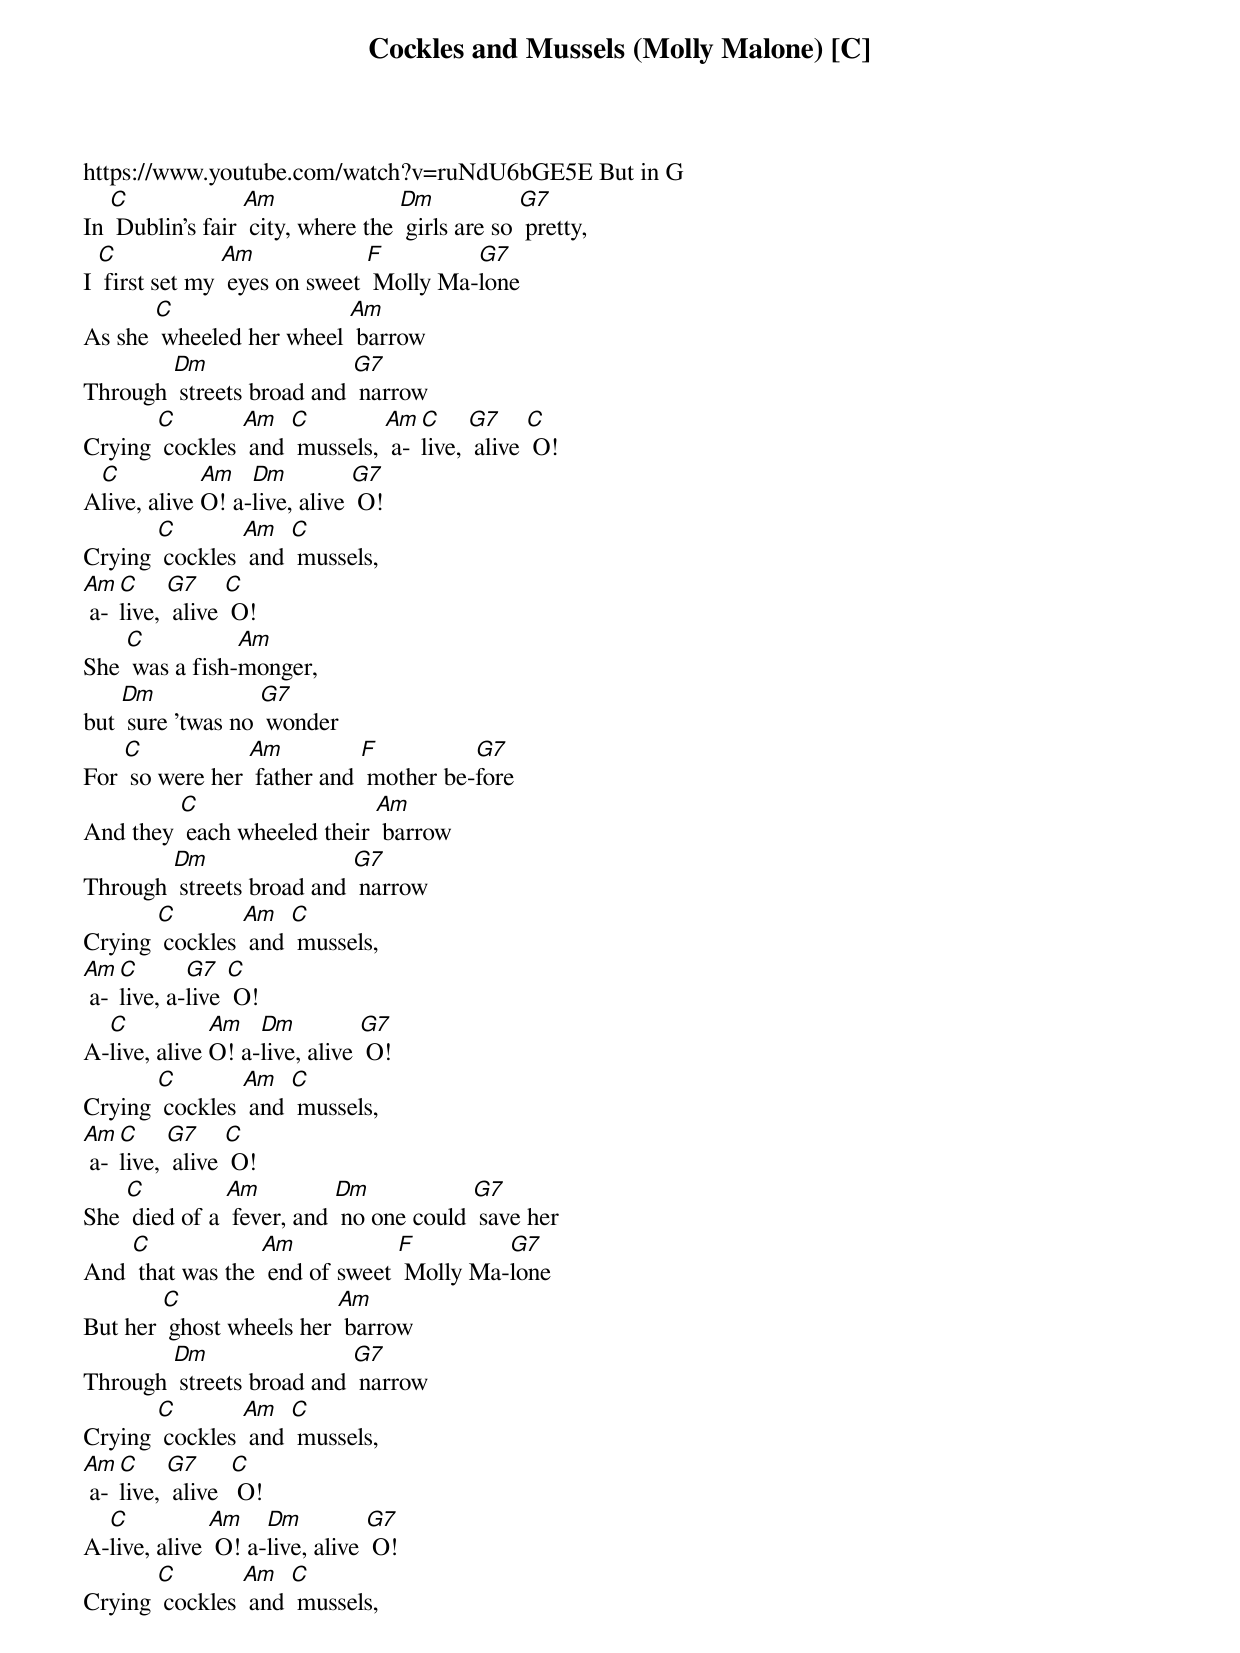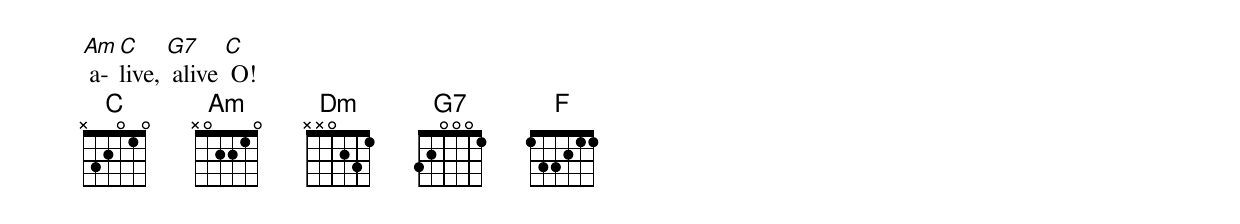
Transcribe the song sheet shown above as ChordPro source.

{t: Cockles and Mussels (Molly Malone) [C] }
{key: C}
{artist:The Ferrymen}
https://www.youtube.com/watch?v=ruNdU6bGE5E But in G
{c: }
In [C] Dublin's fair [Am] city, where the [Dm] girls are so [G7] pretty,
I [C] first set my [Am] eyes on sweet [F] Molly Ma-[G7]lone
As she [C] wheeled her wheel [Am] barrow
Through [Dm] streets broad and [G7] narrow
Crying [C] cockles [Am] and [C] mussels, [Am] a-[C]live, [G7] alive [C] O!
{c: }
A[C]live, alive [Am]O! a-[Dm]live, alive [G7] O!
Crying [C] cockles [Am] and [C] mussels,
[Am] a-[C]live, [G7] alive [C] O!
{c: }
She [C] was a fish-[Am]monger,
but [Dm] sure 'twas no [G7] wonder
For [C] so were her [Am] father and [F] mother be-[G7]fore
{c: }
And they [C] each wheeled their [Am] barrow
Through [Dm] streets broad and [G7] narrow
Crying [C] cockles [Am] and [C] mussels,
[Am] a-[C]live, a-[G7]live [C] O!
{c: }
A-[C]live, alive [Am]O! a-[Dm]live, alive [G7] O!
Crying [C] cockles [Am] and [C] mussels,
[Am] a-[C]live, [G7] alive [C] O!
{c: }
She [C] died of a [Am] fever, and [Dm] no one could [G7] save her
And [C] that was the [Am] end of sweet [F] Molly Ma-[G7]lone
But her [C] ghost wheels her [Am] barrow
Through [Dm] streets broad and [G7] narrow
Crying [C] cockles [Am] and [C] mussels,
[Am] a-[C]live, [G7] alive  [C] O!
{c: }
A-[C]live, alive [Am] O! a-[Dm]live, alive [G7] O!
Crying [C] cockles [Am] and [C] mussels,
[Am] a-[C]live, [G7] alive [C] O!
